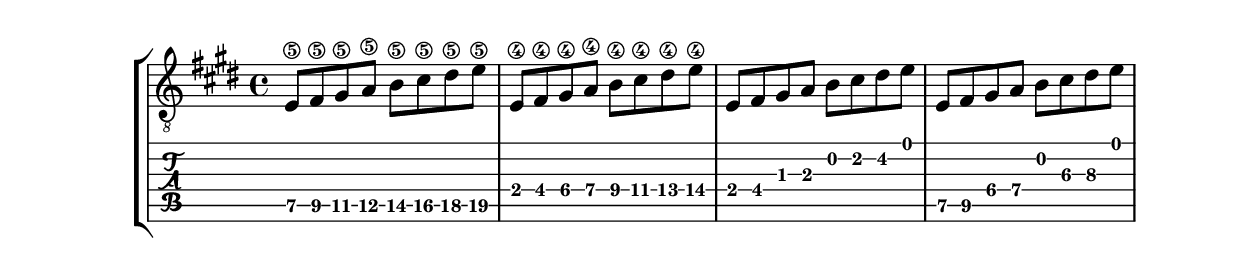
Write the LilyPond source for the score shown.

\version "2.1.30"

\header{ texidoc = "@cindex Tabulature
Tablature is internally done by overriding the note-head formatting function
and let it act on a 6-line staff. A special engraver takes then care of 
choosing the fret and converting the pitch to a number. 

Thus, by providing the fret numbers, the same music can be generated both 
for a normal and tabulature staffs. By default, the fret is the smallest 
possible, according to @code{minimumFret}.

"
}

partition = \notes {
    \key e \major
    e8\5 fis\5 gis\5 a\5 b\5 cis'\5 dis'\5 e'\5
    e8\4 fis\4 gis\4 a\4 b\4 cis'\4 dis'\4 e'\4
    e8 fis gis a b cis' dis' e'
    \set Score.minimumFret = #5
    e8 fis gis a b cis' dis' e'
}

\score {
  \context StaffGroup <<
    \context Staff <<
	\clef "G_8"
	\partition
    >>
    \context TabStaff <<
	\partition
    >>
  >>
}

